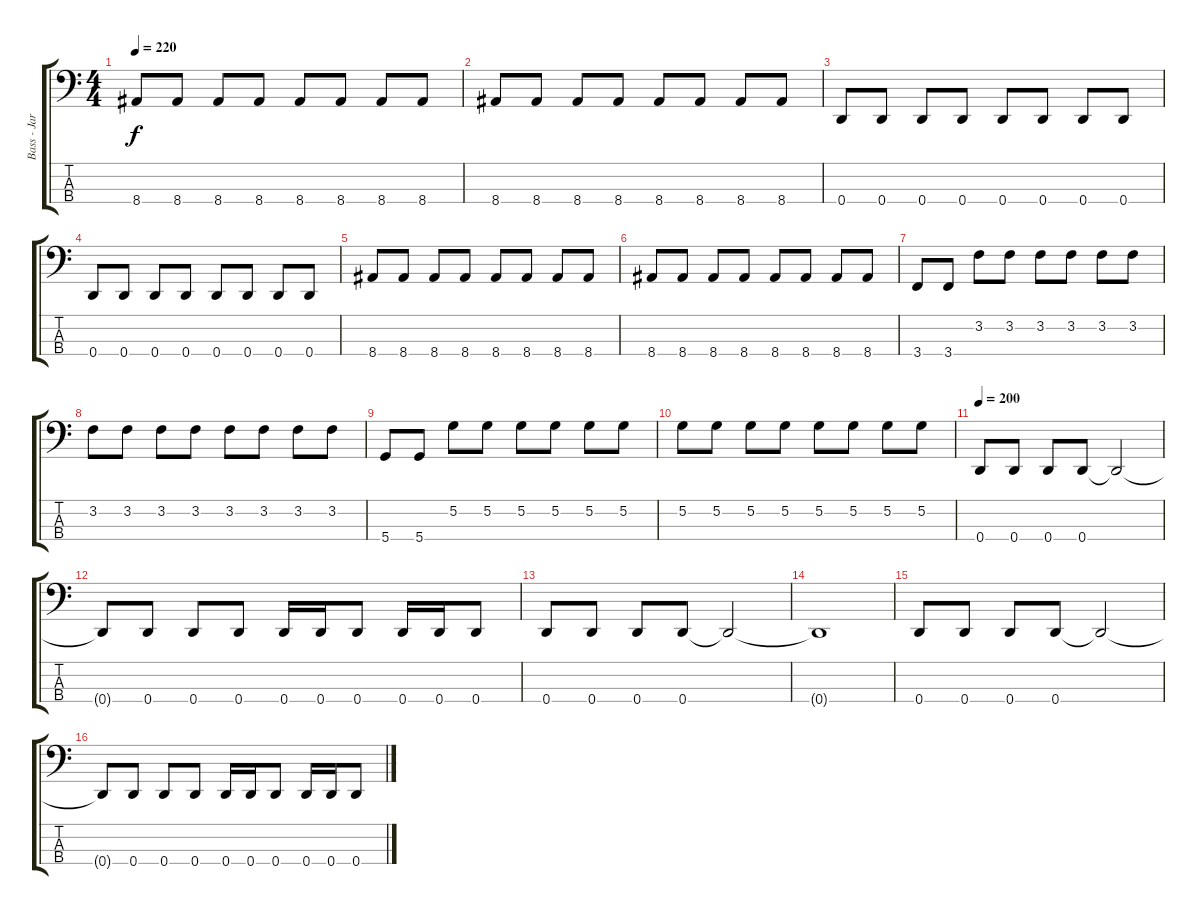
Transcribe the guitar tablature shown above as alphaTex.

\track ("Bass - Jared Warth" "Bass - Jar") {instrument electricbasspick}
\staff {score tabs}
\tuning (G2 D2 A1 D1) {hide}
\ts (4 4)
\tempo 220
\clef f4
\ks c
8.4.8{dy f} 8.4.8 8.4.8 8.4.8 8.4.8 8.4.8 8.4.8 8.4.8 |
8.4.8 8.4.8 8.4.8 8.4.8 8.4.8 8.4.8 8.4.8 8.4.8 |
0.4.8 0.4.8 0.4.8 0.4.8 0.4.8 0.4.8 0.4.8 0.4.8 |
0.4.8 0.4.8 0.4.8 0.4.8 0.4.8 0.4.8 0.4.8 0.4.8 |
8.4.8 8.4.8 8.4.8 8.4.8 8.4.8 8.4.8 8.4.8 8.4.8 |
8.4.8 8.4.8 8.4.8 8.4.8 8.4.8 8.4.8 8.4.8 8.4.8 |
3.4.8 3.4.8 3.2.8 3.2.8 3.2.8 3.2.8 3.2.8 3.2.8 |
3.2.8 3.2.8 3.2.8 3.2.8 3.2.8 3.2.8 3.2.8 3.2.8 |
5.4.8 5.4.8 5.2.8 5.2.8 5.2.8 5.2.8 5.2.8 5.2.8 |
5.2.8 5.2.8 5.2.8 5.2.8 5.2.8 5.2.8 5.2.8 5.2.8 |
\tempo 200
0.4.8 0.4.8 0.4.8 0.4.8 0.4{t}.2 |
0.4{t}.8 0.4.8 0.4.8 0.4.8 0.4.16 0.4.16 0.4.8 0.4.16 0.4.16 0.4.8 |
0.4.8 0.4.8 0.4.8 0.4.8 0.4{t}.2 |
0.4{t}.1 |
0.4.8 0.4.8 0.4.8 0.4.8 0.4{t}.2 |
0.4{t}.8 0.4.8 0.4.8 0.4.8 0.4.16 0.4.16 0.4.8 0.4.16 0.4.16 0.4.8
